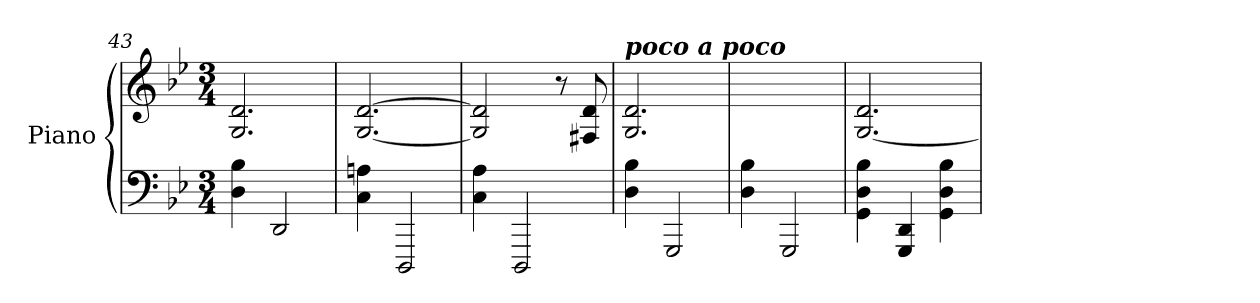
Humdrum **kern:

**kern	**kern
*part1	*part1
*staff2	*staff1
*I"Piano	*
*I'Piano	*
*clefF4	*clefG2
*k[b-e-]	*k[b-e-]
*M3/4	*M3/4
=43	=43
4D\ 4B-\	2.G/ 2.d/
2DD/	.
!!LO:LB:g=z
=44	=44
4C\ 4An\	[<2.G/ [>2.d/
2DDD/	.
=45	=45
4C\ 4A\	2G/] 2d/]
2DDD/	.
.	8r
.	8F#X/ 8d/
=46	=46
!	!LO:TX:a:Bi:t=poco a poco
4D\ 4B-\	2.G/ 2.d/
2GGG/	.
=47	=47
4D\ 4B-\	2.ryy
2GGG/	.
=48	=48
4GG\ 4D\ 4B-\	[<2.G/ 2.d/
4GGG/ 4DD/	.
4GG\ 4D\ 4B-\	.
=	=
*-	*-
